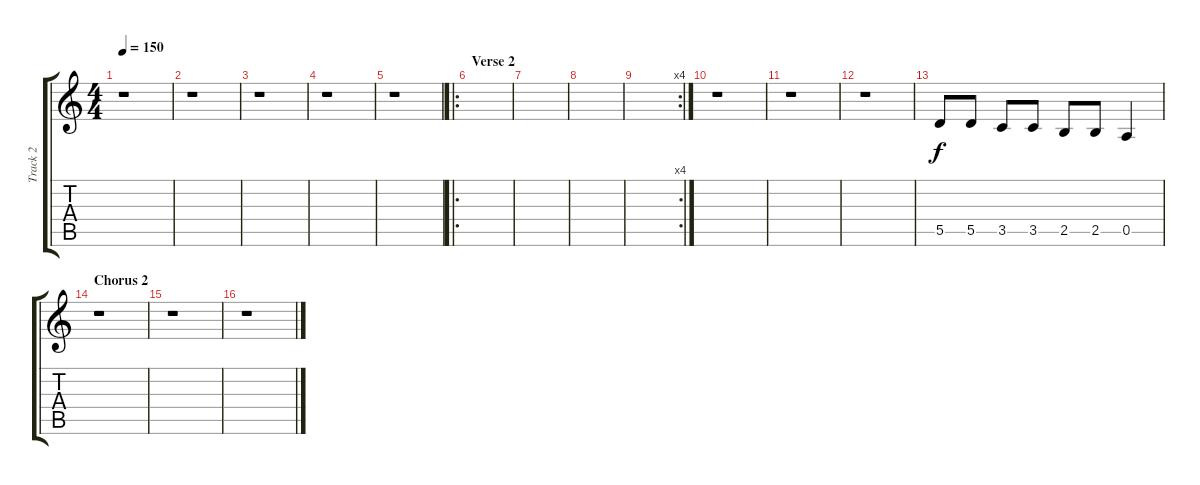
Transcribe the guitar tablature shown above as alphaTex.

\track ("Track 2" "Track 2") {instrument acousticguitarsteel}
\staff {score tabs}
\tuning (E4 B3 G3 D3 A2 E2) {hide}
\ts (4 4)
\tempo 150
\clef g2
\ks c
r.1{dy f} |
r.1 |
r.1 |
r.1 |
r.1 |
\ro
\section ("" "Verse 2")
|
|
|
\rc 4
|
r.1 |
r.1 |
r.1 |
5.5.8 5.5.8 3.5.8 3.5.8 2.5.8 2.5.8 0.5.4 |
\section ("" "Chorus 2")
r.1 |
r.1 |
r.1
